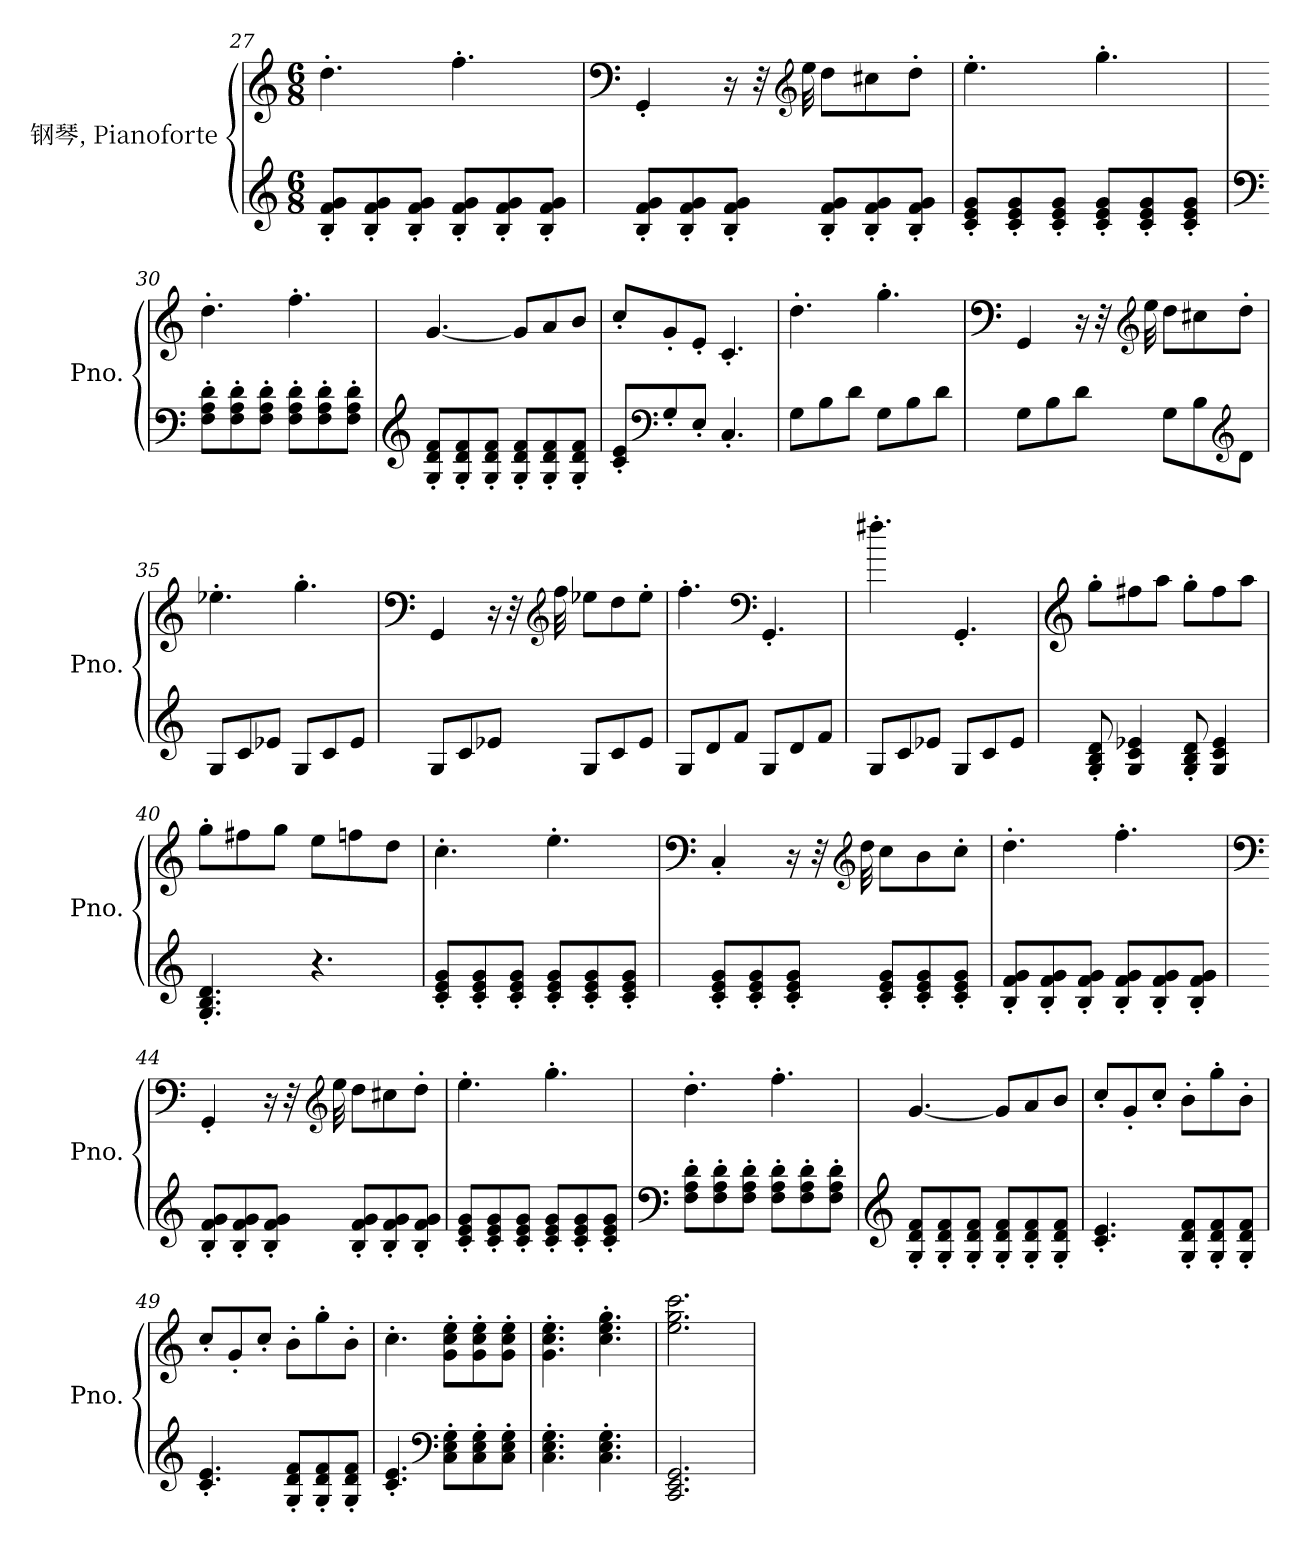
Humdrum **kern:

**kern	**kern
*part2	*part1
*staff2	*staff1
*I"钢琴, Pianoforte	*I"钢琴, Pianoforte
*I'Pno.	*I'Pno.
!!LO:PB:g=z
*clefG2	*clefG2
*k[]	*k[]
*M6/8	*M6/8
=27	=27
8B/' 8f/' 8g/'L	4.dd'\
8B/' 8f/' 8g/'	.
8B/' 8f/' 8g/'J	.
8B/' 8f/' 8g/'L	4.ff'\
8B/' 8f/' 8g/'	.
8B/' 8f/' 8g/'J	.
=28	=28
*	*clefF4
8B/' 8f/' 8g/'L	4GG'/
8B/' 8f/' 8g/'	.
8B/' 8f/' 8g/'J	16r
.	32r
*	*clefG2
.	32ee\
8B/' 8f/' 8g/'L	8dd\L
8B/' 8f/' 8g/'	8cc#X\
8B/' 8f/' 8g/'J	8dd'\J
=29	=29
8c/' 8e/' 8g/'L	4.ee'\
8c/' 8e/' 8g/'	.
8c/' 8e/' 8g/'J	.
8c/' 8e/' 8g/'L	4.gg'\
8c/' 8e/' 8g/'	.
8c/' 8e/' 8g/'J	.
!!LO:LB:g=z
=30	=30
*clefF4	*
8F\' 8A\' 8d\'L	4.dd'\
8F\' 8A\' 8d\'	.
8F\' 8A\' 8d\'J	.
8F\' 8A\' 8d\'L	4.ff'\
8F\' 8A\' 8d\'	.
8F\' 8A\' 8d\'J	.
=31	=31
*clefG2	*
8G/' 8d/' 8f/'L	[4.g/
8G/' 8d/' 8f/'	.
8G/' 8d/' 8f/'J	.
8G/' 8d/' 8f/'L	8g/L]
8G/' 8d/' 8f/'	8a/
8G/' 8d/' 8f/'J	8b/J
=32	=32
8c/' 8e/'L	8cc'/L
*clefF4	*
8G'/	8g'/
8E'/J	8e'/J
4.C'/	4.c'/
=33	=33
8G\L	4.dd'\
8B\	.
8d\J	.
8G\L	4.gg'\
8B\	.
8d\J	.
!!LO:LB:g=z
=34	=34
*	*clefF4
8G\L	4GG/
8B\	.
8d\J	16r
.	32r
*	*clefG2
.	32ee\
8G\L	8dd\L
8B\	8cc#X\
*clefG2	*
8d\J	8dd'\J
=35	=35
8G/L	4.ee-X'\
8c/	.
8e-X/J	.
8G/L	4.gg'\
8c/	.
8e-/J	.
=36	=36
*	*clefF4
8G/L	4GG/
8c/	.
8e-X/J	16r
.	32r
*	*clefG2
.	32ff\
8G/L	8ee-X\L
8c/	8dd\
8e-/J	8ee-'\J
=37	=37
8G/L	4.ff'\
8d/	.
8f/J	.
*	*clefF4
8G/L	4.GG'/
8d/	.
8f/J	.
!!LO:LB:g=z
=38	=38
8G/L	4.ff#X'\
8c/	.
8e-X/J	.
*	*MM123
8G/L	4.GG'/
8c/	.
8e-/J	.
=39	=39
*	*clefG2
8G/' 8B/' 8d/'	8gg'\L
4G/ 4c/ 4e-X/	8ff#X\
.	8aa\J
*	*MM118
8G/' 8B/' 8d/'	8gg'\L
4G/ 4c/ 4e-/	8ff#\
.	8aa\J
=40	=40
4.G/' 4.B/' 4.d/'	8gg'\L
.	8ff#X\
.	8gg\J
*	*MM112
4.r	8ee\L
.	8ffn\
.	8dd\J
=41	=41
8c/' 8e/' 8g/'L	4.cc'\
8c/' 8e/' 8g/'	.
8c/' 8e/' 8g/'J	.
8c/' 8e/' 8g/'L	4.ee'\
8c/' 8e/' 8g/'	.
8c/' 8e/' 8g/'J	.
!!LO:LB:g=z
=42	=42
*	*clefF4
8c/' 8e/' 8g/'L	4C'/
8c/' 8e/' 8g/'	.
8c/' 8e/' 8g/'J	16r
.	32r
*	*clefG2
.	32dd\
8c/' 8e/' 8g/'L	8cc\L
8c/' 8e/' 8g/'	8b\
8c/' 8e/' 8g/'J	8cc'\J
=43	=43
8B/' 8f/' 8g/'L	4.dd'\
8B/' 8f/' 8g/'	.
8B/' 8f/' 8g/'J	.
8B/' 8f/' 8g/'L	4.ff'\
8B/' 8f/' 8g/'	.
8B/' 8f/' 8g/'J	.
=44	=44
*	*clefF4
8B/' 8f/' 8g/'L	4GG'/
8B/' 8f/' 8g/'	.
8B/' 8f/' 8g/'J	16r
.	32r
*	*clefG2
.	32ee\
8B/' 8f/' 8g/'L	8dd\L
8B/' 8f/' 8g/'	8cc#X\
8B/' 8f/' 8g/'J	8dd'\J
!!LO:LB:g=z
=45	=45
8c/' 8e/' 8g/'L	4.ee'\
8c/' 8e/' 8g/'	.
8c/' 8e/' 8g/'J	.
8c/' 8e/' 8g/'L	4.gg'\
8c/' 8e/' 8g/'	.
8c/' 8e/' 8g/'J	.
=46	=46
*clefF4	*
8F\' 8A\' 8d\'L	4.dd'\
8F\' 8A\' 8d\'	.
8F\' 8A\' 8d\'J	.
8F\' 8A\' 8d\'L	4.ff'\
8F\' 8A\' 8d\'	.
8F\' 8A\' 8d\'J	.
=47	=47
*clefG2	*
8G/' 8d/' 8f/'L	[4.g/
8G/' 8d/' 8f/'	.
8G/' 8d/' 8f/'J	.
8G/' 8d/' 8f/'L	8g/L]
8G/' 8d/' 8f/'	8a/
8G/' 8d/' 8f/'J	8b/J
=48	=48
4.c/' 4.e/'	8cc'/L
.	8g'/
.	8cc'/J
8G/' 8d/' 8f/'L	8b'\L
8G/' 8d/' 8f/'	8gg'\
8G/' 8d/' 8f/'J	8b'\J
=49	=49
4.c/' 4.e/'	8cc'/L
.	8g'/
.	8cc'/J
8G/' 8d/' 8f/'L	8b'\L
8G/' 8d/' 8f/'	8gg'\
8G/' 8d/' 8f/'J	8b'\J
!!LO:PB:g=z
=50	=50
4.c/' 4.e/'	4.cc'\
*clefF4	*
8C\' 8E\' 8G\'L	8g\' 8cc\' 8ee\'L
8C\' 8E\' 8G\'	8g\' 8cc\' 8ee\'
8C\' 8E\' 8G\'J	8g\' 8cc\' 8ee\'J
=51	=51
4.C\' 4.E\' 4.G\'	4.g\' 4.cc\' 4.ee\'
4.C\' 4.E\' 4.G\'	4.cc\' 4.ee\' 4.gg\'
=52	=52
*	*MM53
2.CC/ 2.EE/ 2.GG/	2.ee\ 2.gg\ 2.ccc\
=	=
*-	*-
